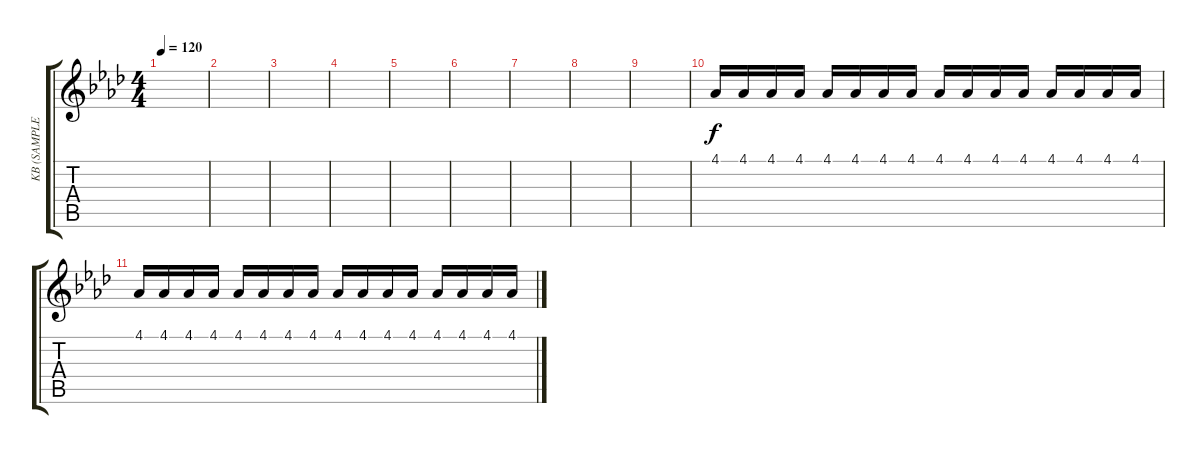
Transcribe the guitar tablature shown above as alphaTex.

\track ("KB (SAMPLE)" "KB (SAMPLE") {instrument fx7echoes}
\staff {score tabs}
\tuning (E4 B3 G3 D3 A2 E2) {hide}
\ts (4 4)
\tempo 120
\clef g2
\ks ab
|
|
|
|
|
|
|
|
|
4.1.16{instrument fx7echoes} 4.1.16 4.1.16 4.1.16 4.1.16 4.1.16 4.1.16 4.1.16 4.1.16 4.1.16 4.1.16 4.1.16 4.1.16 4.1.16 4.1.16 4.1.16 |
4.1.16 4.1.16 4.1.16 4.1.16 4.1.16 4.1.16 4.1.16 4.1.16 4.1.16 4.1.16 4.1.16 4.1.16 4.1.16 4.1.16 4.1.16 4.1.16
